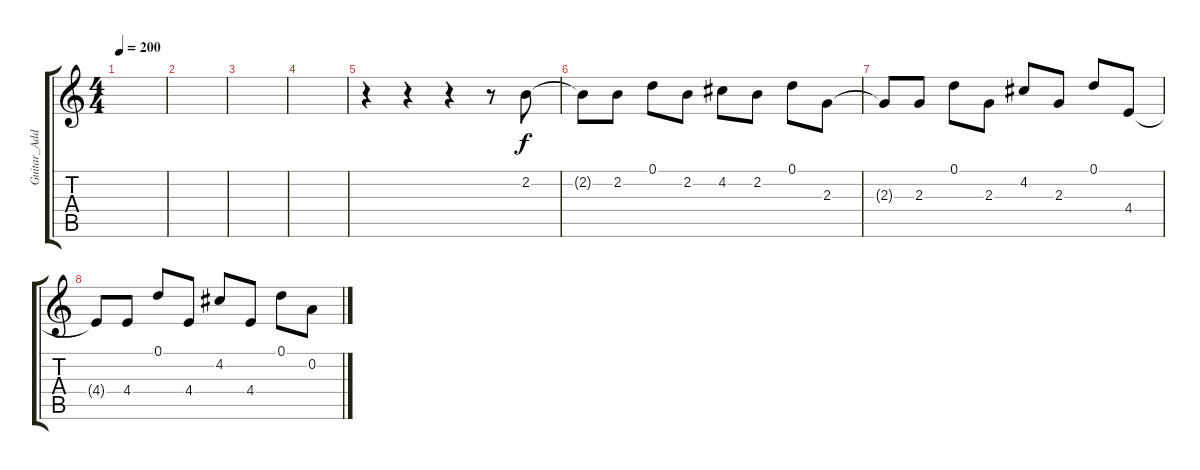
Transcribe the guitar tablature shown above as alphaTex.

\track ("Guitar_Added" "Guitar_Add") {instrument distortionguitar}
\staff {score tabs}
\tuning (D4 A3 F3 C3 G2 C2) {hide}
\ts (4 4)
\tempo 200
\clef g2
\ks c
|
|
|
|
r.4 r.4 r.4 r.8 2.2.8 |
2.2{t}.8 2.2.8 0.1.8 2.2.8 4.2.8 2.2.8 0.1.8 2.3.8 |
2.3{t}.8 2.3.8 0.1.8 2.3.8 4.2.8 2.3.8 0.1.8 4.4.8 |
4.4{t}.8 4.4.8 0.1.8 4.4.8 4.2.8 4.4.8 0.1.8 0.2.8
